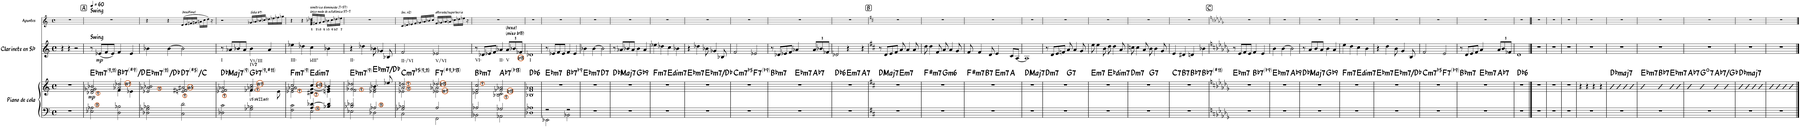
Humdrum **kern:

**kern	**kern	**dynam	**harte	**kern	**dynam	**kern
*part3	*part3	*part3	*part3	*part2	*part2	*part1
*staff4	*staff3	*staff3/4	*	*staff2	*staff2	*staff1
*I"Piano de cola	*	*	*	*I"Clarinete en Sib	*	*I"Apuntes
*I'Pno.	*	*	*	*I'Cl. en Sib	*	*I'Ap.
*	*	*	*	*	*	*stria5
*clefF4	*clefG2	*	*	*clefG2	*	*clefG2
*	*	*	*	*Trd1c2	*	*Trd1c2
*k[]	*k[]	*	*	*k[]	*	*k[]
*M4/4	*M4/4	*	*	*M4/4	*	*M4/4
*met(c)	*met(c)	*	*	*met(c)	*	*met(c)
=1	=1	=1	=1	=1	=1	=1
1r	1r	.	.	4r	.	1r
.	.	.	.	4r	.	.
.	.	.	.	2r	.	.
=2	=2	=2	=2	=2	=2	=2
!!LO:REH:place=s1:a:rj:fs=12:t=A
*	*	*	*	*	*	*MM60
*	*^	*	*	*	*	*
!	!	!	!	!	!	!	!LO:TX:a:B:t=Swing
!	!	!	!	!	!LO:TX:a:B:t=Swing	!	!
!	!	!	!LO:DY:b	!LO:H:kt=m7	!	!	!
*	*^	*^	*	*	*	*	*
2E-X\ 2A-X\	2d-X/ 2f/ 2g-X/ 2b-X/	2ryy	8ryy	2ryy	mp	Eb:min7(9,11)	8r	.	1r
!	!	!	!LO:TX:a:t=9	!	!	!	!	!	!
!	!	!	!LO:TX:a:t=11	!	!	!	!	!	!
!	!	!	!	!	!	!	!	!LO:DY:b	!
.	.	.	2..ryy	.	.	.	(8e-X/L	mp	.
.	.	.	.	.	.	.	8f/	.	.
.	.	.	.	.	.	.	8e-/J)	.	.
!	!	!	!	!	!	!LO:H:kt=7	!	!	!
2D\ 2B-X\	2a-X/ 2dd-X/	4f\	.	8ryy	.	Bb:7(#9)/3	4f/	.	.
!	!	!	!	!LO:TX:a:t=#9	!	!	!	!	!
.	.	.	.	4.ryy	.	.	.	.	.
.	.	4e-X\	.	.	.	.	4e-/	.	.
=3	=3	=3	=3	=3	=3	=3	=3	=3	=3
!	!	!	!	!	!	!LO:H:kt=m7	!	!	!
2D-X\ 2G-X\ 2B-X\	2e-X/ 2a-X/ 2b-X/	8ryy	2ryy	2ryy	.	Eb:min7(11)/b7	4b-X\	.	4r
!	!	!LO:TX:a:t=11	!	!	!	!	!	!	!
.	.	2..ryy	.	.	.	.	.	.	.
.	.	.	.	.	.	.	[4b-\	.	4r
!	!	!	!	!	!	!LO:H:kt=7	!	!	!LO:TX:a:t=(hexáfona)
2C\ 2d\	2en/ 2f#X/ 2a#X/	.	16ryy	8ryy	.	D:(3,#5,b7)/b7	2b-\]	.	(16d/LL
!	!	!	!LO:TX:b:t=9	!	!	!	!	!	!
.	.	.	4..ryy	.	.	.	.	.	16e/
!	!	!	!	!LO:TX:a:t=#5	!	!	!	!	!
.	.	.	.	4.ryy	.	.	.	.	16f#X/
.	.	.	.	.	.	.	.	.	16g#X/JJ
.	.	.	.	.	.	.	.	.	16a#X\LL
.	.	.	.	.	.	.	.	.	16cc\
.	.	.	.	.	.	.	.	.	16dd\JJ)
.	.	.	.	.	.	.	.	.	16r
=4	=4	=4	=4	=4	=4	=4	=4	=4	=4
!	!LO:TX:b:t=9	!	!	!	!	!LO:H:kt=Maj7	!	!	!
2D-X\ 2c\	2e-X/ 2f/ 2a-X/	2ryy	2ryy	2ryy	.	Db:maj7(9)	8r	.	2r
.	.	.	.	.	.	.	8a-X/L	.	.
.	.	.	.	.	.	.	8b-X/	.	.
.	.	.	.	.	.	.	8a-/J	.	.
!	!	!	!	!	!	!	!	!	!LO:TX:a:t=(lidia b7)
!	!LO:TX:b:t=US bVII(#5)	!	!	!	!	!LO:H:kt=7	!	!	!
2G-X\ 2B-X\	2a-X/ 2cc/	4.f-X\	16ryy	8ryy	.	Gb:7(9,#11)	4b-\	.	16g-X/LL
!	!	!	!LO:TX:b:t=#11	!	!	!	!	!	!
.	.	.	4..ryy	.	.	.	.	.	16a-X/
!	!	!	!	!LO:TX:b:t=9	!	!	!	!	!
.	.	.	.	4.ryy	.	.	.	.	16b-X/
.	.	.	.	.	.	.	.	.	16ccn/JJ
.	.	.	.	.	.	.	4a-/	.	16dd-X\LL
.	.	.	.	.	.	.	.	.	16ee-X\
.	.	8e-\	.	.	.	.	.	.	16ff-X\
.	.	.	.	.	.	.	.	.	16gg-X\JJ
=5	=5	=5	=5	=5	=5	=5	=5	=5	=5
*^	*	*	*	*	*	*	*	*	*
!	!	!	!	!	!	!	!LO:H:kt=m7	!	!	!
2F\ 2c\	2ryy	2g/ 2a-X/ 2cc/	2e-X\	8ryy	2ryy	.	F:min7(9)	4ee-X\	.	4r
!	!	!	!	!LO:TX:b:t=9	!	!	!	!	!	!
.	.	.	.	2..ryy	.	.	.	.	.	.
.	.	.	.	.	.	.	.	4dd-X\	.	4r
!	!	!	!	!	!	!	!	!	!	!LO:TX:a:t=simétrica disminuida (T-ST)
!	!	!	!	!	!	!	!LO:H:kt=dim7	!	!	!LO:TX:a:t=único modo de octatónica ST-T
4A/ [4d-X/	2E\	4cc/	4d#X\ [4g\	.	16ryy	.	E:dim7	4cc\	.	16e/ 16g/ 16b-X/ 16dd-X/LL
!	!	!	!	!	!LO:TX:b:t=7	!	!	!	!	!
!	!	!	!	!	!LO:TX:b:t=b13	!	!	!	!	!
!	!	!	!	!	!LO:TX:b:t=11	!	!	!	!	!
.	.	.	.	.	4..ryy	.	.	.	.	16f#X/
.	.	.	.	.	.	.	.	.	.	16g/
.	.	.	.	.	.	.	.	.	.	16a/JJ
4B-X/ 4d-/]	.	4b-X/	4en\ 4g\]	.	.	.	.	4b-X\	.	16b-X\LL
.	.	.	.	.	.	.	.	.	.	16cc\
.	.	.	.	.	.	.	.	.	.	16dd-X\
.	.	.	.	.	.	.	.	.	.	16ee-X\JJ
=6	=6	=6	=6	=6	=6	=6	=6	=6	=6	=6
!	!	!	!	!	!	!	!LO:H:kt=m7	!	!	!
2B-X/ 2d-X/	2E-X\	2g-X/ 2dd-X/	2f\	4ryy	2ryy	.	Eb:min7(9)	4r	.	1r
!	!	!	!	!LO:TX:b:t=9	!	!	!	!	!	!
.	.	.	.	2.ryy	.	.	.	4dd-X\	.	.
!	!	!	!	!	!	!	!LO:H:kt=m7	!	!	!
2A-X/	2D-X\	4.b-X/	2e-X\ 2g-\	.	8ryy	.	Eb:min7/b7	8b-X\	.	.
!	!	!	!	!	!LO:TX:a:t=11	!	!	!	!	!
.	.	.	.	.	4.ryy	.	.	4g-X/	.	.
.	.	8ee-X/	.	.	.	.	.	8B-X/	.	.
=7	=7	=7	=7	=7	=7	=7	=7	=7	=7	=7
!	!	!	!	!	!	!	!LO:H:kt=m7	!	!	!LO:TX:a:t=(loc. n2)
*	*	*	*	*	*^	*	*	*	*	*
2G-X/ 2B-X/	2C\	2a/ 2ddn/	2e-X\	16ryy	2ryy	2ryy	.	C:(b3,b5,b7,9,11)	2f/	.	16c/LL
!	!	!	!	!LO:TX:b:t=9	!	!	!	!	!	!	!
!	!	!	!	!LO:TX:b:t=11	!	!	!	!	!	!	!
.	.	.	.	2...ryy	.	.	.	.	.	.	16dn/
.	.	.	.	.	.	.	.	.	.	.	16e-X/
.	.	.	.	.	.	.	.	.	.	.	16f/JJ
.	.	.	.	.	.	.	.	.	.	.	16g-X/LL
.	.	.	.	.	.	.	.	.	.	.	16a-X/
.	.	.	.	.	.	.	.	.	.	.	16b-X/
.	.	.	.	.	.	.	.	.	.	.	16cc/JJ
!	!	!	!	!	!	!	!	!LO:H:kt=7	!	!	!LO:TX:a:t=alterada/superlocria
2A/	2FF\	2dd-X/	2e-X\ 2a-X\	.	16ryy	8ryy	.	F:7(#9,b13)	2e-X/	.	16f/LL
!	!	!	!	!	!LO:TX:b:t=b13	!	!	!	!	!	!
.	.	.	.	.	4..ryy	.	.	.	.	.	16g-X/
!	!	!	!	!	!	!LO:TX:b:t=#9	!	!	!	!	!
.	.	.	.	.	.	4.ryy	.	.	.	.	16a-X/
.	.	.	.	.	.	.	.	.	.	.	16an/JJ
.	.	.	.	.	.	.	.	.	.	.	16cc-X\LL
.	.	.	.	.	.	.	.	.	.	.	16dd-X\
.	.	.	.	.	.	.	.	.	.	.	16ee-X\JJ
.	.	.	.	.	.	.	.	.	.	.	16r
=8	=8	=8	=8	=8	=8	=8	=8	=8	=8	=8	=8
!	!	!	!	!	!	!	!	!LO:H:kt=m7	!	!	!
2A-X/	2BB-X\	2f/ 2cc/	2d-X\	8ryy	2ryy	2.ryy	.	Bb:min7	8r	.	1r
!	!	!	!	!LO:TX:b:t=9	!	!	!	!	!	!	!
.	.	.	.	2..ryy	.	.	.	.	8d-X/L	.	.
.	.	.	.	.	.	.	.	.	8e-X/	.	.
.	.	.	.	.	.	.	.	.	8f/J	.	.
!	!	!	!	!	!	!	!	!LO:H:kt=7	!	!	!
2G-X/	2AA-X\	2f-X/ 2a-X/	2B-X\ 2c\	.	8ryy	.	.	Ab:7(b13)	4a-X/	.	.
!	!	!	!	!	!LO:TX:b:t=9	!	!	!	!	!	!
.	.	.	.	.	4.ryy	.	.	.	.	.	.
*	*	*	*	*	*	*	*	*	*Xbrackettup	*	*
!	!	!	!	!	!	!	!	!	!LO:TX:a:t=(mixo b13)	!	!
!	!	!	!	!	!	!	!	!	!LO:TX:a:t=(hexa)	!	!
!	!	!	!	!	!	!LO:TX:b:t=b13	!	!	!	!	!
.	.	.	.	.	.	4ryy	.	.	12a-/L	.	.
.	.	.	.	.	.	.	.	.	12b-X/	.	.
!	!	!	!	!	!	!	!	!	!LO:TX:b:t=b13	!	!
.	.	.	.	.	.	.	.	.	12f-X/J	.	.
=9	=9	=9	=9	=9	=9	=9	=9	=9	=9	=9	=9
!	!	!	!	!	!	!	!	!LO:H:kt=6	!	!	!
*	*	*v	*v	*v	*v	*v	*	*	*	*	*
1A-X	1D-X	1B-X 1f 1a-X	.	Db:maj6	1d-X	.	1r
=10	=10	=10	=10	=10	=10	=10	=10
!	!	!	!	!LO:H:kt=m7	!	!	!
*	*	*^	*	*	*	*	*
2r	2EE-X\	1r	2ryy	.	Eb:min7	8r	.	1r
.	.	.	.	.	.	8e-X/L	.	.
.	.	.	.	.	.	8f/	.	.
.	.	.	.	.	.	8e-/J	.	.
!	!	!	!	!	!LO:H:kt=7	!	!	!
2r	2BB-X\	.	2ryy	.	Bb:7(b9)	4f/	.	.
.	.	.	.	.	.	4e-/	.	.
*v	*v	*	*	*	*	*	*	*
=11	=11	=11	=11	=11	=11	=11	=11
!	!	!	!	!LO:H:kt=m7	!	!	!
1r	1r	2ryy	.	Eb:min7	4b-X\	.	1r
.	.	.	.	.	[4b-\	.	.
!	!	!	!	!LO:H:kt=7	!	!	!
.	.	2ryy	.	D:7	2b-\]	.	.
=12	=12	=12	=12	=12	=12	=12	=12
!	!	!	!	!LO:H:kt=Maj7	!	!	!
1r	1r	2ryy	.	Db:maj7	8r	.	1r
.	.	.	.	.	8a-X/L	.	.
.	.	.	.	.	8b-X/	.	.
.	.	.	.	.	8a-/J	.	.
!	!	!	!	!LO:H:kt=9	!	!	!
.	.	2ryy	.	Gb:9	4b-\	.	.
.	.	.	.	.	4a-/	.	.
=13	=13	=13	=13	=13	=13	=13	=13
!	!	!	!	!LO:H:kt=m7	!	!	!
1r	1r	2ryy	.	F:min7	4ee-X\	.	1r
.	.	.	.	.	4dd-X\	.	.
!	!	!	!	!LO:H:kt=dim7	!	!	!
.	.	2ryy	.	E:dim7	4cc\	.	.
.	.	.	.	.	4b-X\	.	.
=14	=14	=14	=14	=14	=14	=14	=14
!	!	!	!	!LO:H:kt=m7	!	!	!
1r	1r	2ryy	.	Eb:min7	4r	.	1r
.	.	.	.	.	4dd-X\	.	.
!	!	!	!	!LO:H:kt=m7	!	!	!
.	.	2ryy	.	Eb:min7/b7	8b-X\	.	.
.	.	.	.	.	4g-X/	.	.
.	.	.	.	.	8B-X/	.	.
=15	=15	=15	=15	=15	=15	=15	=15
!	!	!	!	!LO:H:kt=m7b5	!	!	!
1r	1r	2ryy	.	C:hdim7	2f/	.	1r
!	!	!	!	!LO:H:kt=7	!	!	!
.	.	2ryy	.	F:7(b9)	2e-X/	.	.
=16	=16	=16	=16	=16	=16	=16	=16
!	!	!	!	!LO:H:kt=m7	!	!	!
*	*	*^	*	*	*	*	*
1r	1r	2ryy	2.ryy	.	Bb:min7	8r	.	1r
.	.	.	.	.	.	8d-X/L	.	.
.	.	.	.	.	.	8e-X/	.	.
.	.	.	.	.	.	8f/J	.	.
!	!	!	!	!	!LO:H:kt=m7	!	!	!
.	.	2ryy	.	.	Eb:min7	4a-X/	.	.
!	!	!	!	!	!LO:H:kt=7	!	!	!
.	.	.	4ryy	.	Ab:7	12a-/L	.	.
.	.	.	.	.	.	12b-X/	.	.
.	.	.	.	.	.	12f-X/J	.	.
=17	=17	=17	=17	=17	=17	=17	=17	=17
!	!	!	!	!	!LO:H:kt=6	!	!	!
1r	1r	2ryy	2.ryy	.	Db:maj6	2d-X/	.	1r
!	!	!	!	!	!LO:H:kt=m7	!	!	!
.	.	2ryy	.	.	E:min7	4r	.	.
!	!	!	!	!	!LO:H:kt=7	!	!	!
.	.	.	4ryy	.	A:7	4r	.	.
*	*v	*v	*v	*	*	*	*	*
!!LO:REH:place=s1:a:rj:fs=12:t=B
=18	=18	=18	=18	=18	=18	=18
*k[f#c#]	*k[f#c#]	*	*	*k[f#c#]	*	*k[f#c#]
*	*^	*	*	*	*	*
*	*	*^	*	*	*	*	*
!	!	!	!	!	!LO:H:kt=Maj7	!	!	!
*	*	*v	*v	*	*	*	*	*
1r	1r	2ryy	.	D:maj7	8r	.	1r
.	.	.	.	.	8d/L	.	.
.	.	.	.	.	8e/	.	.
.	.	.	.	.	8f#/J	.	.
!	!	!	!	!LO:H:kt=m7	!	!	!
.	.	2ryy	.	E:min7	8a/	.	.
.	.	.	.	.	4a/	.	.
.	.	.	.	.	8a/	.	.
=19	=19	=19	=19	=19	=19	=19	=19
!	!	!	!	!LO:H:kt=m7	!	!	!
1r	1r	2ryy	.	F#:min7	8dd\	.	1r
.	.	.	.	.	4dd\	.	.
.	.	.	.	.	8f#/	.	.
!	!	!	!	!LO:H:kt=m6	!	!	!
.	.	2ryy	.	G:min6	8a/	.	.
.	.	.	.	.	4a/	.	.
.	.	.	.	.	8g/	.	.
=20	=20	=20	=20	=20	=20	=20	=20
!	!	!	!	!LO:H:kt=m7	!	!	!
*	*^	*^	*	*	*	*	*
1r	1r	4ryy	2ryy	2.ryy	.	F#:min7	8f#/	.	1r
.	.	.	.	.	.	.	4f#/	.	.
!	!	!	!	!	!	!LO:H:kt=7	!	!	!
.	.	2.ryy	.	.	.	B:7	.	.	.
.	.	.	.	.	.	.	8d/	.	.
!	!	!	!	!	!	!LO:H:kt=m7	!	!	!
.	.	.	2ryy	.	.	E:min7	4e/	.	.
.	.	.	.	4ryy	.	A:maj	8c#/L	.	.
.	.	.	.	.	.	.	[8A/J	.	.
=21	=21	=21	=21	=21	=21	=21	=21	=21	=21
!	!	!	!	!	!	!LO:H:kt=Maj7	!	!	!
*	*v	*v	*v	*v	*	*	*	*	*
1r	1r	.	D:maj7	1A]	.	1r
=22	=22	=22	=22	=22	=22	=22
!	!	!	!LO:H:kt=m7	!	!	!
*	*^	*	*	*	*	*
1r	1r	2ryy	.	D:min7	8r	.	1r
.	.	.	.	.	8d/L	.	.
.	.	.	.	.	8e/	.	.
.	.	.	.	.	8fn/J	.	.
!	!	!	!	!LO:H:kt=7	!	!	!
.	.	2ryy	.	G:7	8a/	.	.
.	.	.	.	.	4a/	.	.
.	.	.	.	.	8g/	.	.
=23	=23	=23	=23	=23	=23	=23	=23
!	!	!	!	!LO:H:kt=m7	!	!	!
1r	1r	2ryy	.	E:min7	8ee\	.	1r
.	.	.	.	.	4ee\	.	.
.	.	.	.	.	8b\	.	.
!	!	!	!	!LO:H:kt=dim7	!	!	!
.	.	2ryy	.	Eb:dim7	8dd\	.	.
.	.	.	.	.	4dd\	.	.
.	.	.	.	.	8a/	.	.
=24	=24	=24	=24	=24	=24	=24	=24
!	!	!	!	!LO:H:kt=m7	!	!	!
1r	1r	2ryy	.	D:min7	8ccn\	.	1r
.	.	.	.	.	4cc\	.	.
.	.	.	.	.	8a/	.	.
!	!	!	!	!LO:H:kt=7	!	!	!
.	.	2ryy	.	G:7	8b\	.	.
.	.	.	.	.	4b\	.	.
.	.	.	.	.	8g/	.	.
=25	=25	=25	=25	=25	=25	=25	=25
!	!	!	!	!LO:H:kt=7	!	!	!
*	*^	*^	*	*	*	*	*
1r	1r	4ryy	2ryy	2.ryy	.	C:7	4e/	.	1r
!	!	!	!	!	!	!LO:H:kt=7	!	!	!
.	.	2.ryy	.	.	.	B:7	4d#X/	.	.
!	!	!	!	!	!	!LO:H:kt=7	!	!	!
.	.	.	2ryy	.	.	Bb:7	4dn/	.	.
!	!	!	!	!	!	!LO:H:kt=7	!	!	!
.	.	.	.	4ryy	.	Bb:7(#11)	4b-X\	.	.
*	*v	*v	*v	*v	*	*	*	*	*
!!LO:REH:place=s1:a:rj:fs=12:t=C
=26	=26	=26	=26	=26	=26	=26
*k[b-e-a-d-g-]	*k[b-e-a-d-g-]	*	*	*k[b-e-a-d-g-]	*	*k[b-e-a-d-g-]
*	*^	*	*	*	*	*
*	*	*^	*	*	*	*	*
*	*	*	*^	*	*	*	*	*
!	!	!	!	!	!	!LO:H:kt=m7	!	!	!
*	*	*v	*v	*v	*	*	*	*	*
1r	1r	2ryy	.	Eb:min7	8r	.	1r
.	.	.	.	.	8e-/L	.	.
.	.	.	.	.	8f/	.	.
.	.	.	.	.	8e-/J	.	.
!	!	!	!	!LO:H:kt=7	!	!	!
.	.	2ryy	.	Bb:7(b9)	4f/	.	.
.	.	.	.	.	4e-/	.	.
=27	=27	=27	=27	=27	=27	=27	=27
!	!	!	!	!LO:H:kt=m7	!	!	!
1r	1r	2ryy	.	Eb:min7	4b-\	.	1r
.	.	.	.	.	[4b-\	.	.
!	!	!	!	!LO:H:kt=9	!	!	!
.	.	2ryy	.	Ab:9	2b-\]	.	.
=28	=28	=28	=28	=28	=28	=28	=28
!	!	!	!	!LO:H:kt=Maj7	!	!	!
1r	1r	2ryy	.	Db:maj7	8r	.	1r
.	.	.	.	.	8a-/L	.	.
.	.	.	.	.	8b-/	.	.
.	.	.	.	.	8a-/J	.	.
!	!	!	!	!LO:H:kt=9	!	!	!
.	.	2ryy	.	Gb:9	4b-\	.	.
.	.	.	.	.	4a-/	.	.
=29	=29	=29	=29	=29	=29	=29	=29
!	!	!	!	!LO:H:kt=m7	!	!	!
1r	1r	2ryy	.	F:min7	4ee-\	.	1r
.	.	.	.	.	4dd-\	.	.
!	!	!	!	!LO:H:kt=dim7	!	!	!
.	.	2ryy	.	E:dim7	4cc\	.	.
.	.	.	.	.	4b-\	.	.
=30	=30	=30	=30	=30	=30	=30	=30
!	!	!	!	!LO:H:kt=m7	!	!	!
1r	1r	2ryy	.	Eb:min7	4r	.	1r
.	.	.	.	.	4dd-\	.	.
!	!	!	!	!LO:H:kt=m7	!	!	!
.	.	2ryy	.	Eb:min7/b7	8b-\	.	.
.	.	.	.	.	4g-/	.	.
.	.	.	.	.	8B-/	.	.
=31	=31	=31	=31	=31	=31	=31	=31
!	!	!	!	!LO:H:kt=m7b5	!	!	!
1r	1r	2ryy	.	C:hdim7	2f/	.	1r
!	!	!	!	!LO:H:kt=7	!	!	!
.	.	2ryy	.	F:7(b9)	2e-/	.	.
=32	=32	=32	=32	=32	=32	=32	=32
!	!	!	!	!LO:H:kt=m7	!	!	!
*	*	*^	*	*	*	*	*
1r	1r	2ryy	2.ryy	.	Bb:min7	8r	.	1r
.	.	.	.	.	.	8d-/L	.	.
.	.	.	.	.	.	8e-/	.	.
.	.	.	.	.	.	8f/J	.	.
!	!	!	!	!	!LO:H:kt=m7	!	!	!
.	.	2ryy	.	.	Eb:min7	4a-/	.	.
!	!	!	!	!	!LO:H:kt=7	!	!	!
.	.	.	4ryy	.	Ab:7	12a-/L	.	.
.	.	.	.	.	.	12b-/	.	.
.	.	.	.	.	.	12f-X/J	.	.
=33	=33	=33	=33	=33	=33	=33	=33	=33
!	!	!	!	!	!LO:H:kt=6	!	!	!
*	*v	*v	*v	*	*	*	*	*
1r	1r	.	Db:maj6	1d-	.	1r
==34	==34	==34	==34	==34	==34	==34
1r	1r	.	.	1r	.	1r
=35	=35	=35	=35	=35	=35	=35
1r	1r	.	.	1r	.	1r
=36	=36	=36	=36	=36	=36	=36
1r	1r	.	.	1r	.	1r
=37	=37	=37	=37	=37	=37	=37
1r	4r	.	.	1r	.	1r
.	4r	.	.	.	.	.
.	4r	.	.	.	.	.
.	4r	.	.	.	.	.
=38	=38	=38	=38	=38	=38	=38
!	!	!	!LO:H:kt=maj7	!	!	!
1r	4b-	.	Db:maj7	1r	.	1r
.	4b-	.	.	.	.	.
.	4b-	.	.	.	.	.
.	4b-	.	.	.	.	.
=39	=39	=39	=39	=39	=39	=39
!	!	!	!LO:H:kt=m7	!	!	!
1r	4b-	.	Eb:min7	1r	.	1r
!	!	!	!LO:H:kt=7	!	!	!
.	4b-	.	Bb:7	.	.	.
!	!	!	!LO:H:kt=m7	!	!	!
.	4b-	.	Eb:min7	.	.	.
.	4b-	.	.	.	.	.
=40	=40	=40	=40	=40	=40	=40
!	!	!	!LO:H:kt=7	!	!	!
1r	4b-	.	Ab:7	1r	.	1r
!	!	!	!LO:H:kt=7	!	!	!
.	4b-	.	G:dim7	.	.	.
!	!	!	!LO:H:kt=7	!	!	!
.	4b-	.	Ab:7/b7	.	.	.
.	4b-	.	.	.	.	.
=41	=41	=41	=41	=41	=41	=41
!	!	!	!LO:H:kt=maj7	!	!	!
1r	4b-	.	Db:maj7	1r	.	1r
.	4b-	.	.	.	.	.
.	4b-	.	.	.	.	.
.	4b-	.	.	.	.	.
=42	=42	=42	=42	=42	=42	=42
1r	4b-	.	.	1r	.	1r
.	4b-	.	.	.	.	.
.	4b-	.	.	.	.	.
.	4b-	.	.	.	.	.
==	==	==	==	==	==	==
*-	*-	*-	*-	*-	*-	*-
